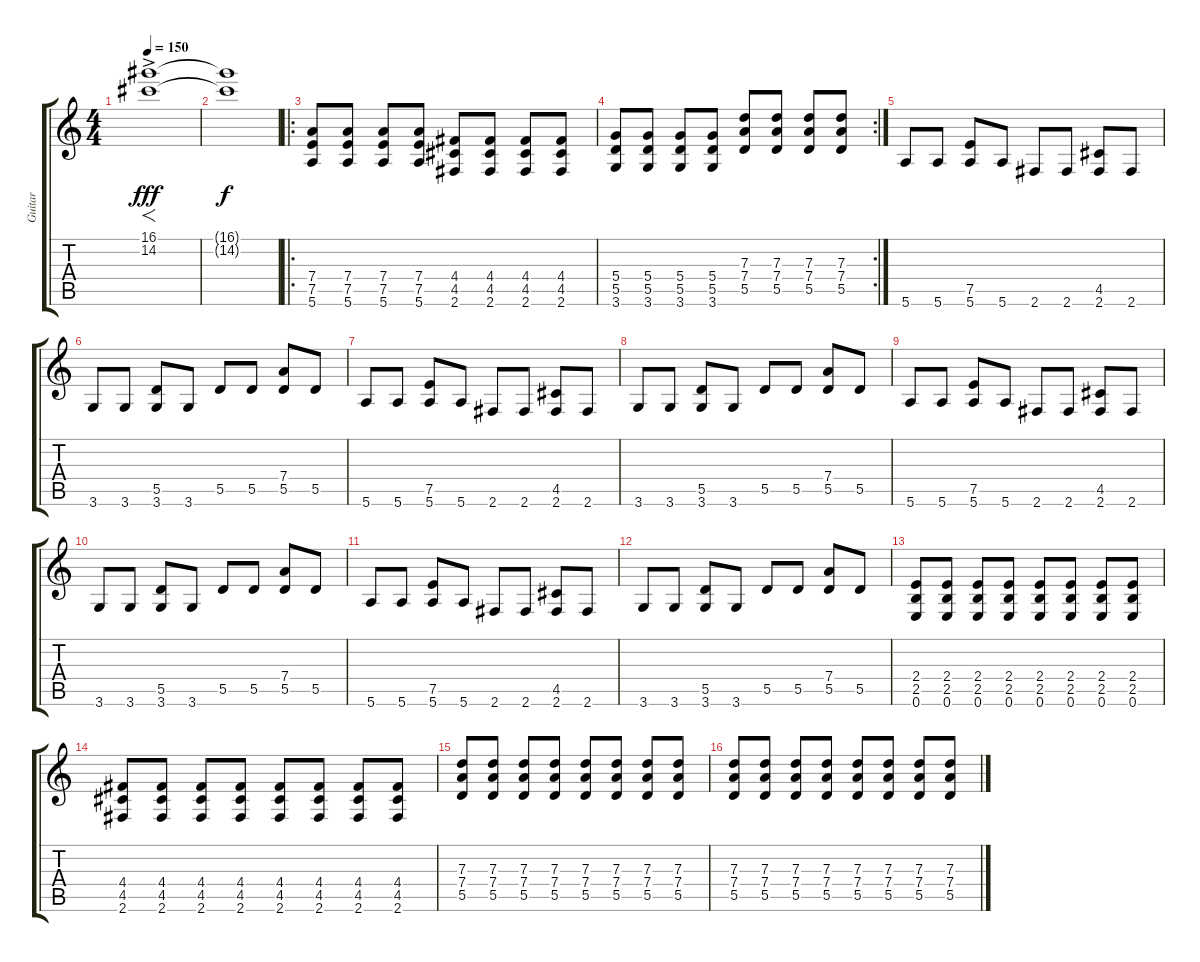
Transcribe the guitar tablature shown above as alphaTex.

\track ("Guitar" "Guitar") {instrument distortionguitar}
\staff {score tabs}
\tuning (E4 B3 G3 D3 A2 E2) {hide}
\ts (4 4)
\tempo 150
\clef g2
\ks c
(16.1{ac} 14.2).1{f dy fff instrument distortionguitar} |
(16.1{t} 14.2{t}).1{dy f} |
\ro
(7.4 7.5 5.6).8 (7.4 7.5 5.6).8 (7.4 7.5 5.6).8 (7.4 7.5 5.6).8 (4.4 4.5 2.6).8 (4.4 4.5 2.6).8 (4.4 4.5 2.6).8 (4.4 4.5 2.6).8 |
\rc 2
(5.4 5.5 3.6).8 (5.4 5.5 3.6).8 (5.4 5.5 3.6).8 (5.4 5.5 3.6).8 (7.3 7.4 5.5).8 (7.3 7.4 5.5).8 (7.3 7.4 5.5).8 (7.3 7.4 5.5).8 |
5.6.8 5.6.8 (7.5 5.6).8 5.6.8 2.6.8 2.6.8 (4.5 2.6).8 2.6.8 |
3.6.8 3.6.8 (5.5 3.6).8 3.6.8 5.5.8 5.5.8 (7.4 5.5).8 5.5.8 |
5.6.8 5.6.8 (7.5 5.6).8 5.6.8 2.6.8 2.6.8 (4.5 2.6).8 2.6.8 |
3.6.8 3.6.8 (5.5 3.6).8 3.6.8 5.5.8 5.5.8 (7.4 5.5).8 5.5.8 |
5.6.8 5.6.8 (7.5 5.6).8 5.6.8 2.6.8 2.6.8 (4.5 2.6).8 2.6.8 |
3.6.8 3.6.8 (5.5 3.6).8 3.6.8 5.5.8 5.5.8 (7.4 5.5).8 5.5.8 |
5.6.8 5.6.8 (7.5 5.6).8 5.6.8 2.6.8 2.6.8 (4.5 2.6).8 2.6.8 |
3.6.8 3.6.8 (5.5 3.6).8 3.6.8 5.5.8 5.5.8 (7.4 5.5).8 5.5.8 |
(2.4 2.5 0.6).8 (2.4 2.5 0.6).8 (2.4 2.5 0.6).8 (2.4 2.5 0.6).8 (2.4 2.5 0.6).8 (2.4 2.5 0.6).8 (2.4 2.5 0.6).8 (2.4 2.5 0.6).8 |
(4.4 4.5 2.6).8 (4.4 4.5 2.6).8 (4.4 4.5 2.6).8 (4.4 4.5 2.6).8 (4.4 4.5 2.6).8 (4.4 4.5 2.6).8 (4.4 4.5 2.6).8 (4.4 4.5 2.6).8 |
(7.3 7.4 5.5).8 (7.3 7.4 5.5).8 (7.3 7.4 5.5).8 (7.3 7.4 5.5).8 (7.3 7.4 5.5).8 (7.3 7.4 5.5).8 (7.3 7.4 5.5).8 (7.3 7.4 5.5).8 |
(7.3 7.4 5.5).8 (7.3 7.4 5.5).8 (7.3 7.4 5.5).8 (7.3 7.4 5.5).8 (7.3 7.4 5.5).8 (7.3 7.4 5.5).8 (7.3 7.4 5.5).8 (7.3 7.4 5.5).8
